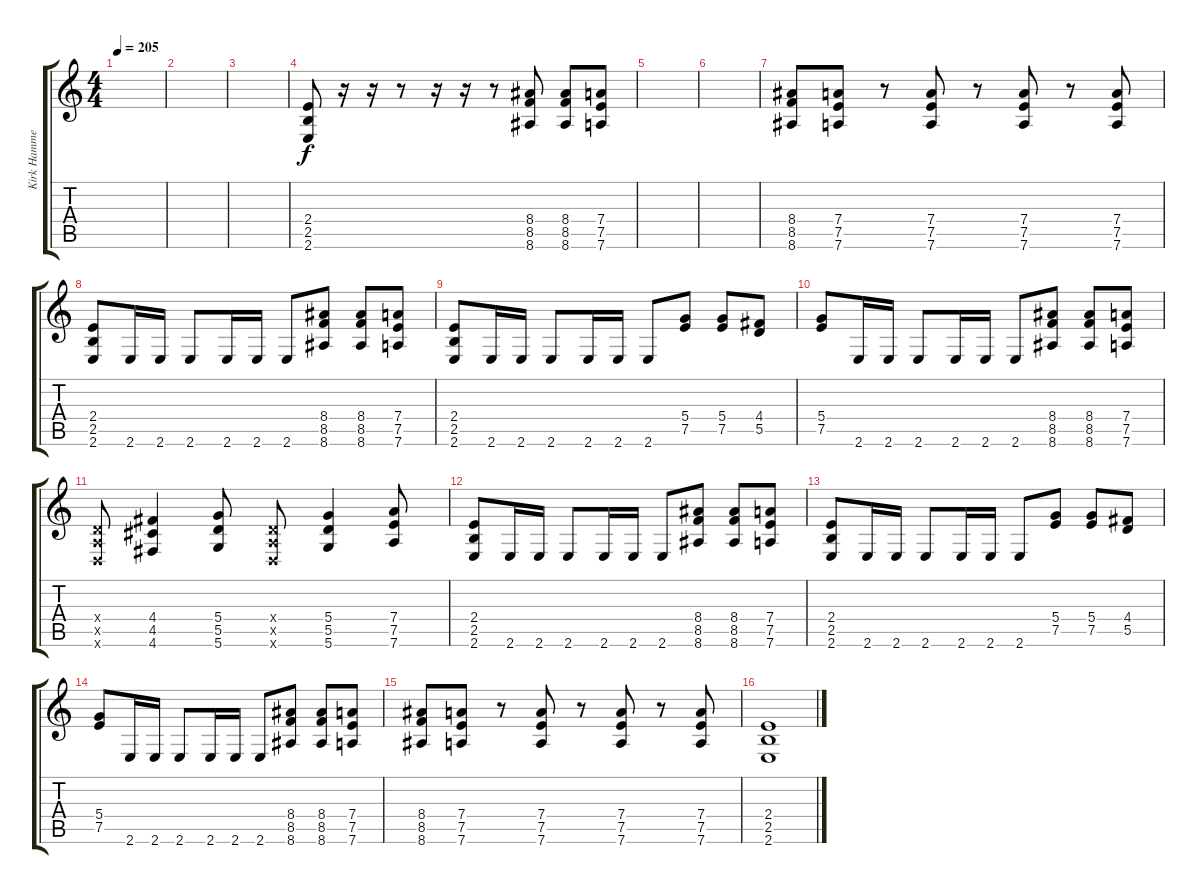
\track ("Kirk Hammet" "Kirk Hamme") {instrument distortionguitar}
\staff {score tabs}
\tuning (E4 B3 G3 D3 A2 D2) {hide}
\ts (4 4)
\tempo 205
\clef g2
\ks c
|
|
|
(2.4 2.5 2.6).8 r.16 r.16 r.8 r.16 r.16 r.8 (8.4 8.5 8.6).8 (8.4 8.5 8.6).8 (7.4 7.5 7.6).8 |
|
|
(8.4 8.5 8.6).8 (7.4 7.5 7.6).8 r.8 (7.4 7.5 7.6).8 r.8 (7.4 7.5 7.6).8 r.8 (7.4 7.5 7.6).8 |
(2.4 2.5 2.6).8 2.6.16 2.6.16 2.6.8 2.6.16 2.6.16 2.6.8 (8.4 8.5 8.6).8 (8.4 8.5 8.6).8 (7.4 7.5 7.6).8 |
(2.4 2.5 2.6).8 2.6.16 2.6.16 2.6.8 2.6.16 2.6.16 2.6.8 (5.4 7.5).8 (5.4 7.5).8 (4.4 5.5).8 |
(5.4 7.5).8 2.6.16 2.6.16 2.6.8 2.6.16 2.6.16 2.6.8 (8.4 8.5 8.6).8 (8.4 8.5 8.6).8 (7.4 7.5 7.6).8 |
(0.4{x} 0.5{x} 0.6{x}).8 (4.4 4.5 4.6).4 (5.4 5.5 5.6).8 (0.4{x} 0.5{x} 0.6{x}).8 (5.4 5.5 5.6).4 (7.4 7.5 7.6).8 |
(2.4 2.5 2.6).8 2.6.16 2.6.16 2.6.8 2.6.16 2.6.16 2.6.8 (8.4 8.5 8.6).8 (8.4 8.5 8.6).8 (7.4 7.5 7.6).8 |
(2.4 2.5 2.6).8 2.6.16 2.6.16 2.6.8 2.6.16 2.6.16 2.6.8 (5.4 7.5).8 (5.4 7.5).8 (4.4 5.5).8 |
(5.4 7.5).8 2.6.16 2.6.16 2.6.8 2.6.16 2.6.16 2.6.8 (8.4 8.5 8.6).8 (8.4 8.5 8.6).8 (7.4 7.5 7.6).8 |
(8.4 8.5 8.6).8 (7.4 7.5 7.6).8 r.8 (7.4 7.5 7.6).8 r.8 (7.4 7.5 7.6).8 r.8 (7.4 7.5 7.6).8 |
(2.4 2.5 2.6).1
